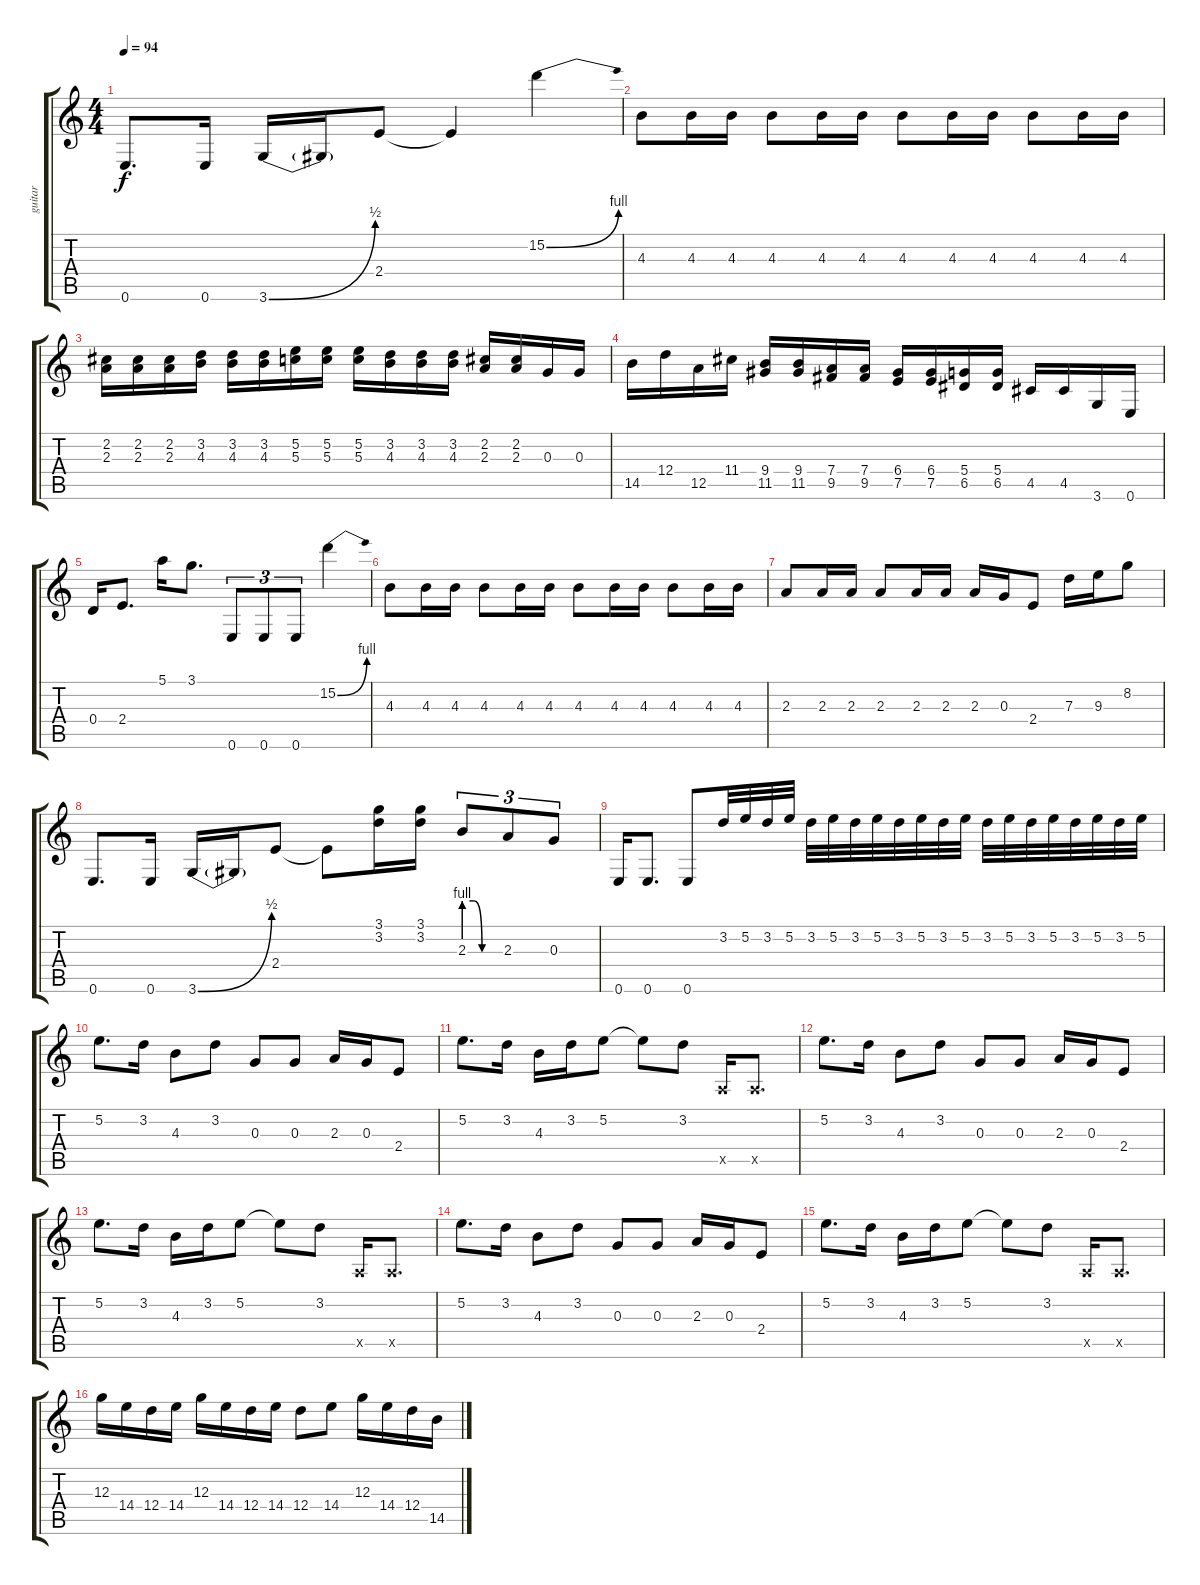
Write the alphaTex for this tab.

\track ("guitar" "guitar") {instrument distortionguitar}
\staff {score tabs}
\tuning (E4 B3 G3 D3 A2 E2) {hide}
\ts (4 4)
\tempo 94
\clef g2
\ks c
0.6.8{d dy f} 0.6.16 3.6{be (bend 0 0 60 2)}.16 3.6{t}.16 2.4.8 2.4{t}.4 15.2{be (bend 0 0 60 4)}.4 |
4.3.8 4.3.16 4.3.16 4.3.8 4.3.16 4.3.16 4.3.8 4.3.16 4.3.16 4.3.8 4.3.16 4.3.16 |
(2.2 2.3).16 (2.2 2.3).16 (2.2 2.3).16 (3.2 4.3).16 (3.2 4.3).16 (3.2 4.3).16 (5.2 5.3).16 (5.2 5.3).16 (5.2 5.3).16 (3.2 4.3).16 (3.2 4.3).16 (3.2 4.3).16 (2.2 2.3).16 (2.2 2.3).16 0.3.16 0.3.16 |
14.5.16 12.4.16 12.5.16 11.4.16 (9.4 11.5).16 (9.4 11.5).16 (7.4 9.5).16 (7.4 9.5).16 (6.4 7.5).16 (6.4 7.5).16 (5.4 6.5).16 (5.4 6.5).16 4.5.16 4.5.16 3.6.16 0.6.16 |
0.4.16 2.4.8{d} 5.1.16 3.1.8{d} 0.6.8{tu (3 2)} 0.6.8{tu (3 2)} 0.6.8{tu (3 2)} 15.2{be (bend 0 0 60 4)}.4 |
4.3.8 4.3.16 4.3.16 4.3.8 4.3.16 4.3.16 4.3.8 4.3.16 4.3.16 4.3.8 4.3.16 4.3.16 |
2.3.8 2.3.16 2.3.16 2.3.8 2.3.16 2.3.16 2.3.16 0.3.16 2.4.8 7.3.16 9.3.16 8.2.8 |
0.6.8{d} 0.6.16 3.6{be (bend 0 0 60 2)}.16 3.6{t}.16 2.4.8 2.4{t}.8 (3.1 3.2).16 (3.1 3.2).16 2.3{be (custom 0 4 15 4 30 0 60 0)}.8{tu (3 2)} 2.3.8{tu (3 2)} 0.3.8{tu (3 2)} |
0.6.16 0.6.8{d} 0.6.8 3.2.32 5.2.32 3.2.32 5.2.32 3.2.32 5.2.32 3.2.32 5.2.32 3.2.32 5.2.32 3.2.32 5.2.32 3.2.32 5.2.32 3.2.32 5.2.32 3.2.32 5.2.32 3.2.32 5.2.32 |
5.2.8{d} 3.2.16 4.3.8 3.2.8 0.3.8 0.3.8 2.3.16 0.3.16 2.4.8 |
5.2.8{d} 3.2.16 4.3.16 3.2.16 5.2.8 5.2{t}.8 3.2.8 0.5{x}.16 0.5{x}.8{d} |
5.2.8{d} 3.2.16 4.3.8 3.2.8 0.3.8 0.3.8 2.3.16 0.3.16 2.4.8 |
5.2.8{d} 3.2.16 4.3.16 3.2.16 5.2.8 5.2{t}.8 3.2.8 0.5{x}.16 0.5{x}.8{d} |
5.2.8{d} 3.2.16 4.3.8 3.2.8 0.3.8 0.3.8 2.3.16 0.3.16 2.4.8 |
5.2.8{d} 3.2.16 4.3.16 3.2.16 5.2.8 5.2{t}.8 3.2.8 0.5{x}.16 0.5{x}.8{d} |
12.3.16 14.4.16 12.4.16 14.4.16 12.3.16 14.4.16 12.4.16 14.4.16 12.4.8 14.4.8 12.3.16 14.4.16 12.4.16 14.5.16
